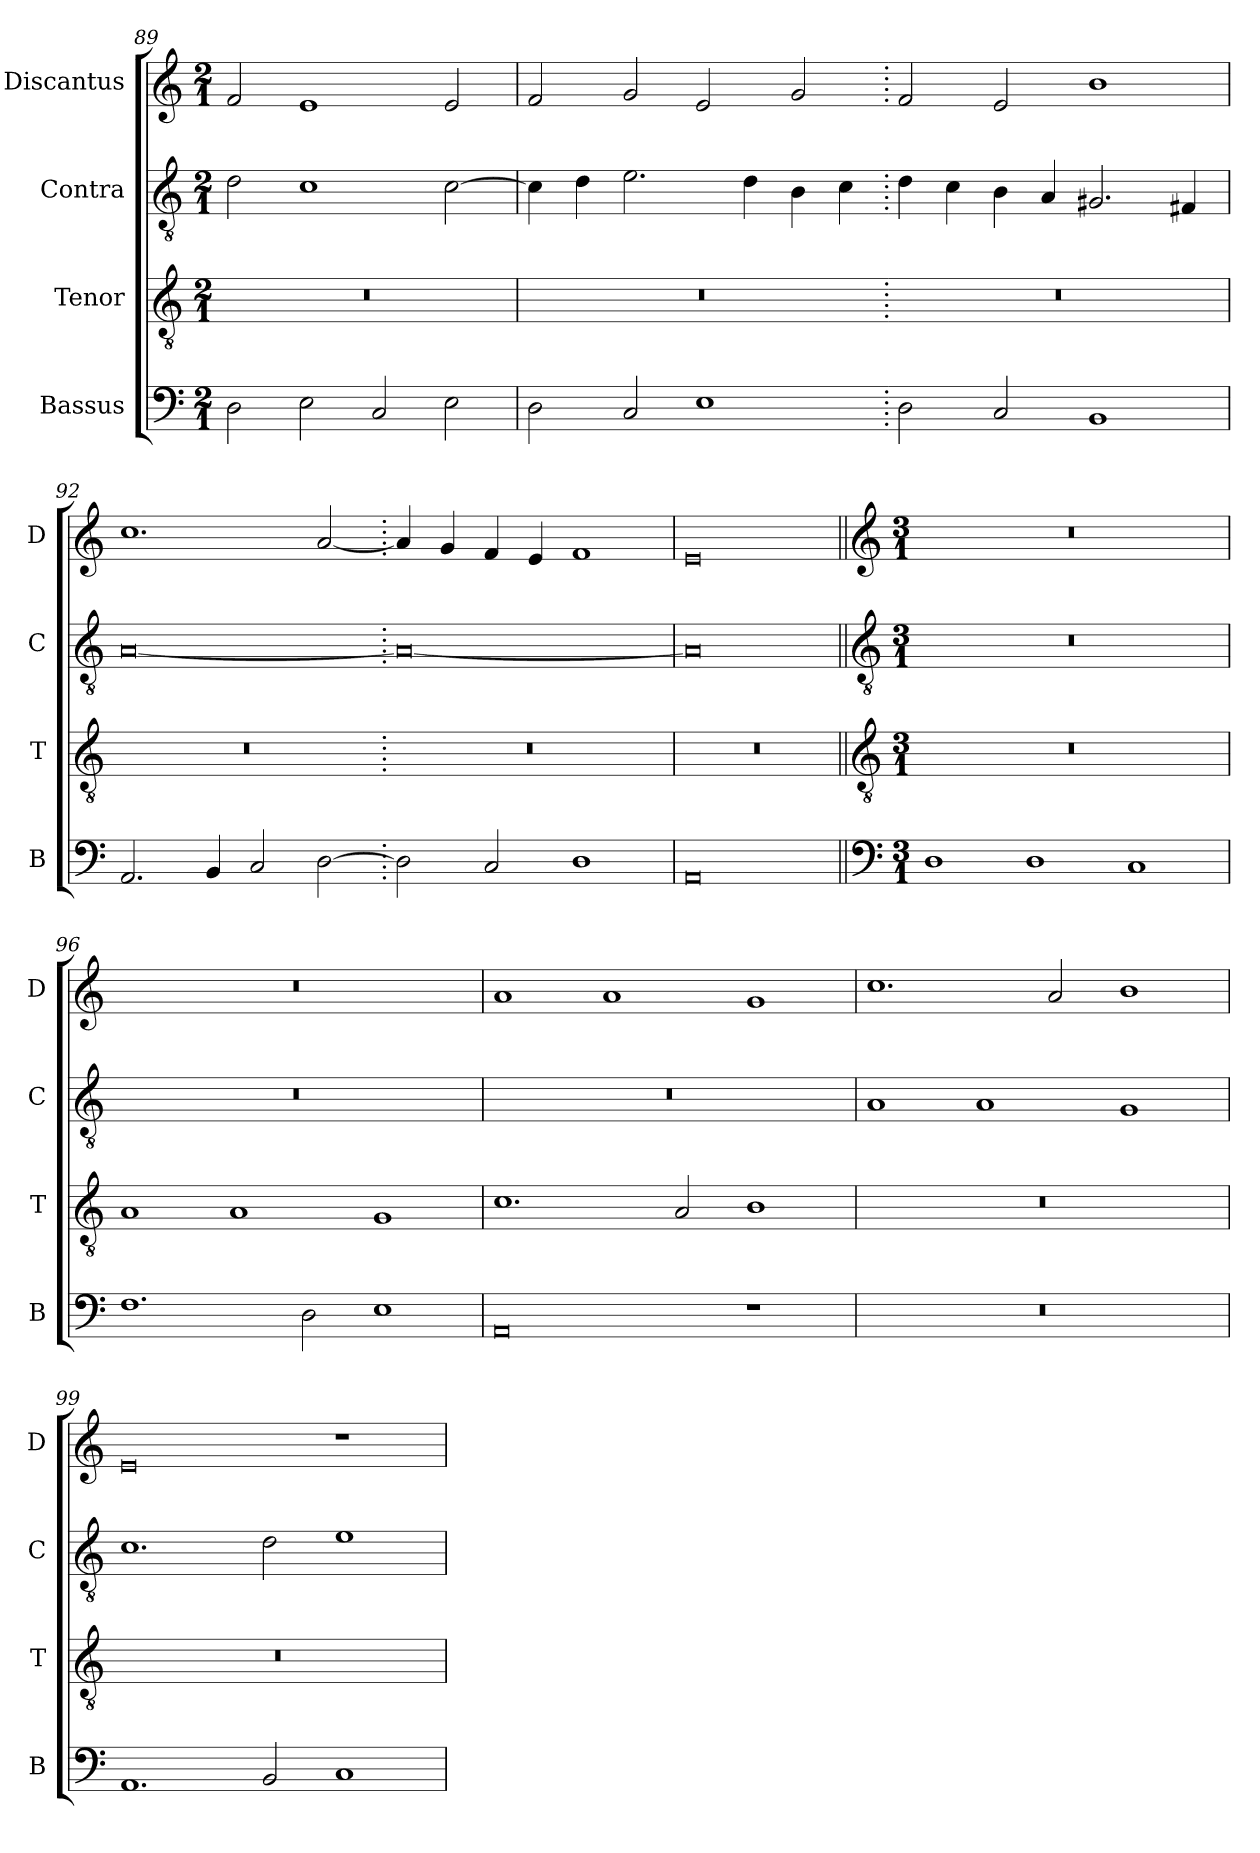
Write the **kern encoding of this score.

**kern	**kern	**kern	**kern
*part4	*part3	*part2	*part1
*staff4	*staff3	*staff2	*staff1
*I"Bassus	*I"Tenor	*I"Contra	*I"Discantus
*I'B	*I'T	*I'C	*I'D
*clefF4	*clefGv2	*clefGv2	*clefG2
*k[]	*k[]	*k[]	*k[]
*M2/1	*M2/1	*M2/1	*M2/1
=89	=89	=89	=89
2D\	0r	2d\	2f/
2E\	.	1c	1e
2C/	.	.	.
2E\	.	[2c\	2e/
=90	=90	=90	=90
2D\	0r	4c\]	2f/
.	.	4d\	.
2C/	.	2.e\	2g/
1E	.	.	2e/
.	.	4d\	.
.	.	4B\	2g/
.	.	4c\	.
=91.	=91.	=91.	=91.
2D\	0r	4d\	2f/
.	.	4c\	.
2C/	.	4B\	2e/
.	.	4A/	.
1BB	.	2.G#X/	1b
.	.	4F#X/	.
=92	=92	=92	=92
2.AA/	0r	[0A	1.cc
4BB/	.	.	.
2C/	.	.	.
[2D\	.	.	[2a/
=93.	=93.	=93.	=93.
2D\]	0r	0A_	4a/]
.	.	.	4g/
2C/	.	.	4f/
.	.	.	4e/
1D	.	.	1f
=94	=94	=94	=94
0AA	0r	0A]	0e
!!LO:LB:g=z
=95||	=95||	=95||	=95||
*clefF4	*clefGv2	*clefGv2	*clefG2
*k[]	*k[]	*k[]	*k[]
*M3/1	*M3/1	*M3/1	*M3/1
1D	0.r	0.r	0.r
1D	.	.	.
1C	.	.	.
=96	=96	=96	=96
1.F	1A	0.r	0.r
.	1A	.	.
2D\	.	.	.
1E	1G	.	.
=97	=97	=97	=97
0AA	1.c	0.r	1a
.	.	.	1a
.	2A/	.	.
1r	1B	.	1g
=98	=98	=98	=98
0.r	0.r	1A	1.cc
.	.	1A	.
.	.	.	2a/
.	.	1G	1b
=99	=99	=99	=99
1.AA	0.r	1.c	0e
2BB/	.	2d\	.
1C	.	1e	1r
=	=	=	=
*-	*-	*-	*-
